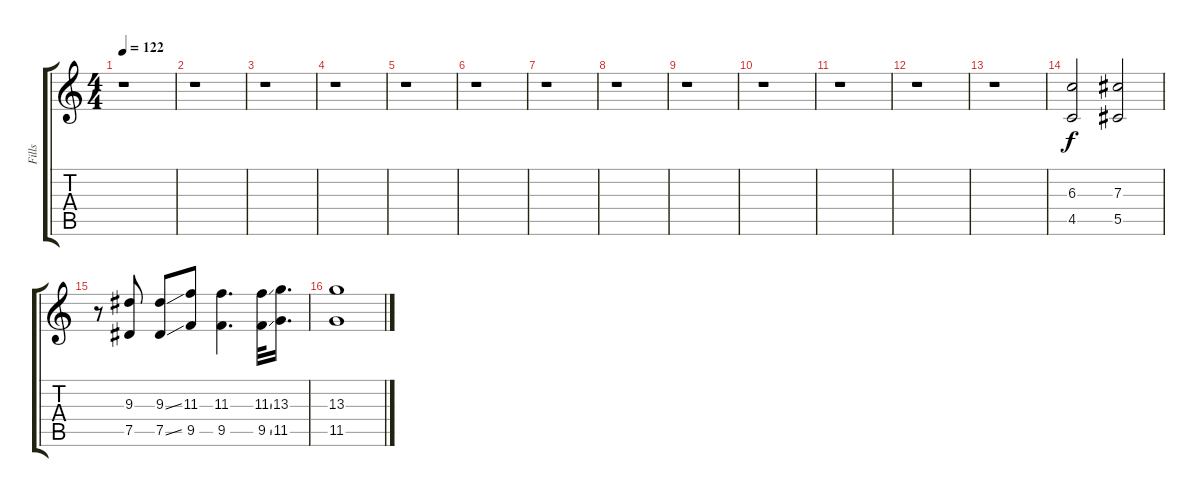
\track ("Fills" "Fills") {instrument distortionguitar}
\staff {score tabs}
\tuning (Eb4 Bb3 Gb3 Db3 Ab2 Eb2) {hide}
\ts (4 4)
\tempo 122
\clef g2
\ks c
r.1{dy f} |
r.1 |
r.1 |
r.1 |
r.1 |
r.1 |
r.1 |
r.1 |
r.1 |
r.1 |
r.1 |
r.1 |
r.1 |
(6.3 4.5).2 (7.3 5.5).2 |
r.8 (9.3 7.5).8 (9.3{ss} 7.5{ss}).8 (11.3 9.5).8 (11.3 9.5).4{d} (11.3{ss} 9.5{ss}).32 (13.3 11.5).16{d} |
(13.3 11.5).1
